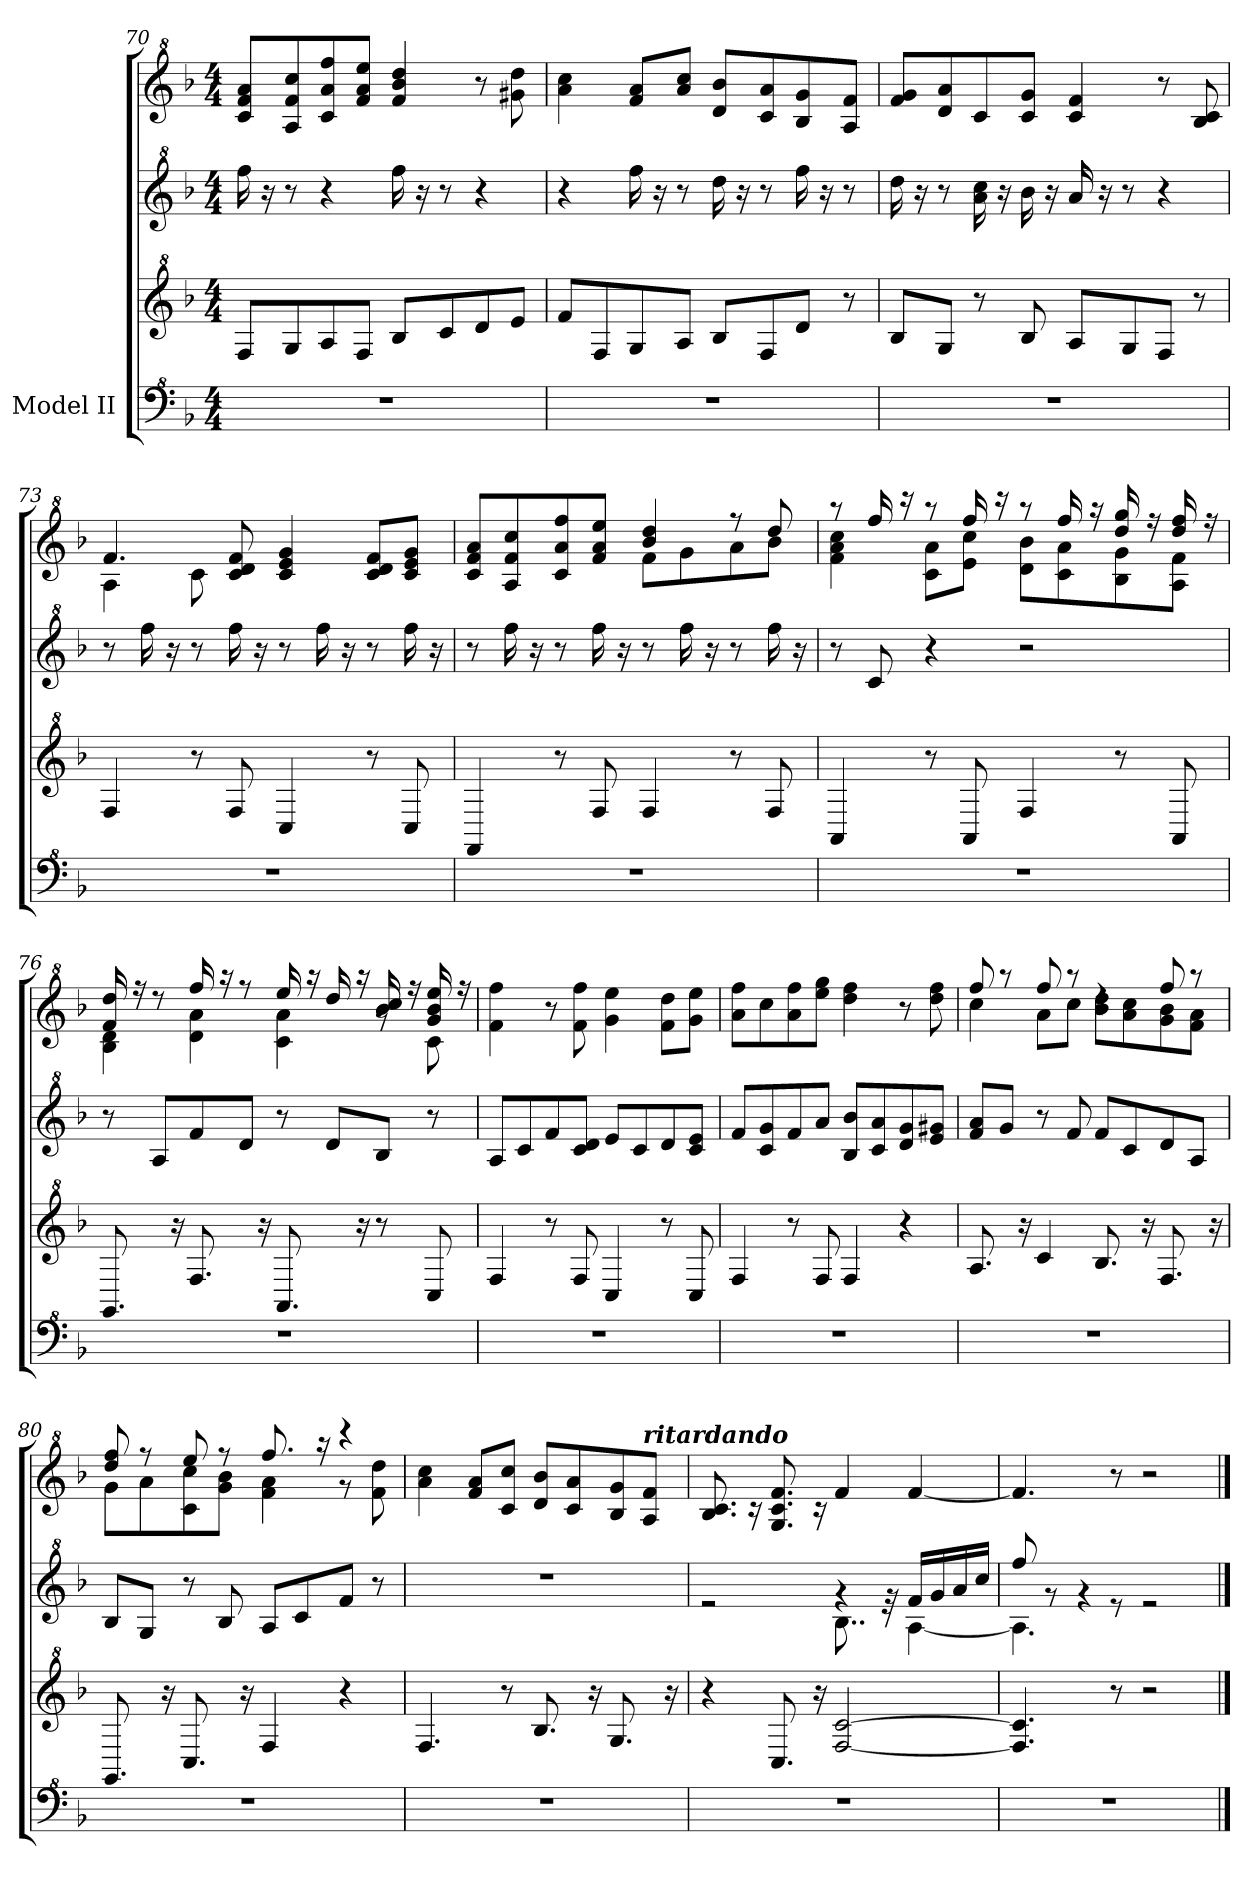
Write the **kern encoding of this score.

**kern	**kern	**kern	**kern
*part1	*part1	*part1	*part1
*staff4	*staff3	*staff2	*staff1
*I"Model II	*	*	*
!!LO:PB:g=z
*clefF^4	*clefG^2	*clefG^2	*clefG^2
*k[b-]	*k[b-]	*k[b-]	*k[b-]
*M4/4	*M4/4	*M4/4	*M4/4
=70	=70	=70	=70
1r	8f/L	16fff\	8cc/ 8ff/ 8aa/L
.	.	16r	.
.	8g/	8r	8a/ 8ff/ 8ccc/
.	8a/	4r	8cc/ 8aa/ 8fff/
.	8f/J	.	8ff/ 8aa/ 8eee/J
.	8b-/L	16fff\	4ff/ 4bb-/ 4ddd/
.	.	16r	.
.	8cc/	8r	.
.	8dd/	4r	8r
.	8ee/J	.	8gg#Xi\ 8ddd\
=71	=71	=71	=71
1r	8ff/L	4r	4aa\ 4ccc\
.	8f/	.	.
.	8g/	16fff\	8ff/ 8aa/L
.	.	16r	.
.	8a/J	8r	8aa/ 8ccc/J
.	8b-/L	16ddd\	8dd/ 8bb-/L
.	.	16r	.
.	8f/	8r	8cc/ 8aa/
.	8dd/J	16fff\	8b-/ 8gg/
.	.	16r	.
.	8r	8r	8a/ 8ff/J
=72	=72	=72	=72
1r	8b-/L	16ddd\	8ff/ 8gg/L
.	.	16r	.
.	8g/J	8r	8dd/ 8aa/
.	8r	16aa\ 16ccc\	8cc/
.	.	16r	.
.	8b-/	16bb-\	8cc/ 8gg/J
.	.	16r	.
.	8a/L	16aa/	4cc/ 4ff/
.	.	16r	.
.	8g/	8r	.
.	8f/J	4r	8r
.	8r	.	8b-/ 8cc/
!!LO:LB:g=z
=73	=73	=73	=73
*	*	*	*^
1r	4f/	8r	4.ff/	4a\
.	.	16fff\	.	.
.	.	16r	.	.
.	8r	8r	.	8cc\
.	8f/	16fff\	8cc/ 8dd/ 8ff/	2ryy
.	.	16r	.	.
.	4c/	8r	4cc/ 4ee/ 4gg/	.
.	.	16fff\	.	.
.	.	16r	.	.
.	8r	8r	8cc/ 8dd/ 8ff/L	.
.	8c/	16fff\	8cc/ 8ee/ 8gg/J	8ryy
.	.	16r	.	.
=74	=74	=74	=74	=74
1r	4F/	8r	8cc/ 8ff/ 8aa/L	2ryy
.	.	16fff\	8a/ 8ff/ 8ccc/	.
.	.	16r	.	.
.	8r	8r	8cc/ 8aa/ 8fff/	.
.	8f/	16fff\	8ff/ 8aa/ 8eee/J	.
.	.	16r	.	.
.	4f/	8r	4bb-/ 4ddd/	8ff\L
.	.	16fff\	.	8gg\
.	.	16r	.	.
.	8r	8r	8r	8aa\
.	8f/	16fff\	8ddd/	8bb-\J
.	.	16r	.	.
=75	=75	=75	=75	=75
1r	4A/	8r	8r	4ff\ 4aa\ 4ccc\
.	.	8cc/	16fff/	.
.	.	.	16r	.
.	8r	4r	8r	8cc\ 8aa\L
.	8A/	.	16fff/	8ee\ 8ccc\J
.	.	.	16r	.
.	4f/	2r	8r	8dd\ 8bb-\L
.	.	.	16fff/	8cc\ 8aa\
.	.	.	16r	.
.	8r	.	16ddd/ 16ggg/	8b-\ 8gg\
.	.	.	16r	.
.	8A/	.	16ddd/ 16fff/	8a\ 8ff\J
.	.	.	16r	.
!!LO:PB:g=z	!!
=76	=76	=76	=76	=76
1r	8.G/	8r	16ff/ 16ddd/	4b-\ 4dd\
.	.	.	16r	.
.	.	8a/L	8r	.
.	16r	.	.	.
.	8.f/	8ff/	16fff/	4dd\ 4aa\
.	.	.	16r	.
.	.	8dd/J	8r	.
.	16r	.	.	.
.	8.A/	8r	16eee/	4cc\ 4aa\
.	.	.	16r	.
.	.	8dd/L	16ddd/	.
.	16r	.	16r	.
.	8r	8b-/J	16bb-/ 16ccc/	8rgg
.	.	.	16r	.
.	8c/	8r	16gg/ 16bb-/ 16eee/	8cc\
.	.	.	16r	.
*	*	*	*v	*v
=77	=77	=77	=77
1r	4f/	8a/L	4ff\ 4fff\
.	.	8cc/	.
.	8r	8ff/	8r
.	8f/	8cc/ 8dd/J	8ff\ 8fff\
.	4c/	8ee/L	4gg\ 4eee\
.	.	8cc/	.
.	8r	8dd/	8ff\ 8ddd\L
.	8c/	8cc/ 8ee/J	8gg\ 8eee\J
=78	=78	=78	=78
1r	4f/	8ff/L	8aa\ 8fff\L
.	.	8cc/ 8gg/	8ccc\
.	8r	8ff/	8aa\ 8fff\
.	8f/	8aa/J	8eee\ 8ggg\J
.	4f/	8b-i/ 8bb-i/L	4ddd\ 4fff\
.	.	8cci/ 8aai/	.
.	4r	8ddi/ 8ggi/	8r
.	.	8eei/ 8gg#Xi/J	8ddd\ 8fff\
!!LO:LB:g=z
=79	=79	=79	=79
*	*	*	*^
1r	8.a/	8ff/ 8aa/L	8fff/	4ccc\
.	.	8gg/J	8r	.
.	16r	.	.	.
.	4cc/	8r	8fff/	8aa\L
.	.	8ff/	8r	8ccc\J
.	8.b-/	8ff/L	4rddd	8bb-\ 8ddd\L
.	.	8cc/	.	8aa\ 8ccc\
.	16r	.	.	.
.	8.f/	8dd/	8fff/	8gg\ 8bb-\
.	.	8a/J	8r	8ff\ 8aa\J
.	16r	.	.	.
=80	=80	=80	=80	=80
1r	8.G/	8b-/L	8ddd/ 8fff/	8gg\L
.	.	8g/J	8r	8aa\
.	16r	.	.	.
.	8.c/	8r	8eee/	8cc\ 8ccc\
.	.	8b-/	8r	8gg\ 8bb-\J
.	16r	.	.	.
.	4f/	8a/L	8.fff/	4ff\ 4aa\
.	.	8cc/	.	.
.	.	.	16r	.
.	4r	8ff/J	4r	8r
.	.	8r	.	8ff\ 8ddd\
*	*	*	*v	*v
!!LO:PB:g=z
=81	=81	=81	=81
1r	4.f/	1r	4aa\ 4ccc\
.	.	.	8ff/ 8aa/L
.	8r	.	8cc/ 8ccc/J
.	8.b-/	.	8dd/ 8bb-/L
.	.	.	8cc/ 8aa/
.	16r	.	.
.	8.g/	.	8b-/ 8gg/
*	*	*	*MM76
!	!	!	!LO:TX:a:Bi:t=ritardando
.	.	.	8a/ 8ff/J
.	16r	.	.
=82	=82	=82	=82
*	*	*^	*
1r	4r	2ree	2ryy	8.b-/ 8.cc/
.	.	.	.	16rcc
.	8.c/	.	.	8.g/ 8.cc/ 8.ff/
.	16r	.	.	16rcc
*	*	*	*	*MM60
.	[2f/ [2cc/	4rgg	8..b-\	4ff/
.	.	.	32ree	.
.	.	16ff/LL	[4a\	[4ff/
.	.	16gg/	.	.
.	.	16aa/	.	.
.	.	16ccc/JJ	.	.
=83	=83	=83	=83	=83
1r	4.f/] 4.cc/]	8fff/	4.a\]	4.ff/]
.	.	8rgg	.	.
.	.	4rgg	.	.
.	8r	.	8ree	8r
.	2r	2ree	2ryy	2r
*	*	*v	*v	*
==	==	==	==
*-	*-	*-	*-
